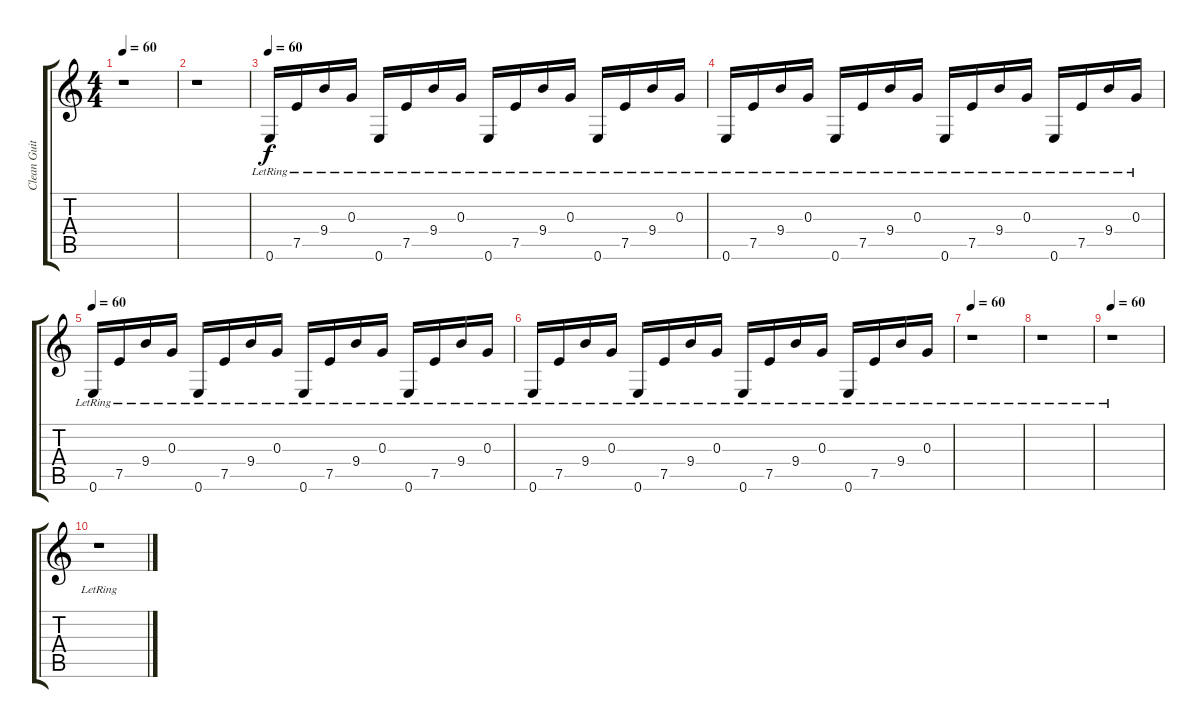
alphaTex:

\track ("Clean Guitar" "Clean Guit") {instrument acousticguitarsteel}
\staff {score tabs}
\tuning (E4 B3 G3 D3 A2 E2) {hide}
\ts (4 4)
\tempo 60
\clef g2
\ks c
r.1{dy f} |
r.1 |
\tempo 60
0.6{lr}.16 7.5{lr}.16 9.4{lr}.16 0.3{lr}.16 0.6{lr}.16 7.5{lr}.16 9.4{lr}.16 0.3{lr}.16 0.6{lr}.16 7.5{lr}.16 9.4{lr}.16 0.3{lr}.16 0.6{lr}.16 7.5{lr}.16 9.4{lr}.16 0.3{lr}.16 |
0.6{lr}.16 7.5{lr}.16 9.4{lr}.16 0.3{lr}.16 0.6{lr}.16 7.5{lr}.16 9.4{lr}.16 0.3{lr}.16 0.6{lr}.16 7.5{lr}.16 9.4{lr}.16 0.3{lr}.16 0.6{lr}.16 7.5{lr}.16 9.4{lr}.16 0.3{lr}.16 |
\tempo 60
0.6{lr}.16 7.5{lr}.16 9.4{lr}.16 0.3{lr}.16 0.6{lr}.16 7.5{lr}.16 9.4{lr}.16 0.3{lr}.16 0.6{lr}.16 7.5{lr}.16 9.4{lr}.16 0.3{lr}.16 0.6{lr}.16 7.5{lr}.16 9.4{lr}.16 0.3{lr}.16 |
0.6{lr}.16 7.5{lr}.16 9.4{lr}.16 0.3{lr}.16 0.6{lr}.16 7.5{lr}.16 9.4{lr}.16 0.3{lr}.16 0.6{lr}.16 7.5{lr}.16 9.4{lr}.16 0.3{lr}.16 0.6{lr}.16 7.5{lr}.16 9.4{lr}.16 0.3{lr}.16 |
\tempo 60
r.1 |
r.1 |
\tempo 60
r.1 |
r.1
